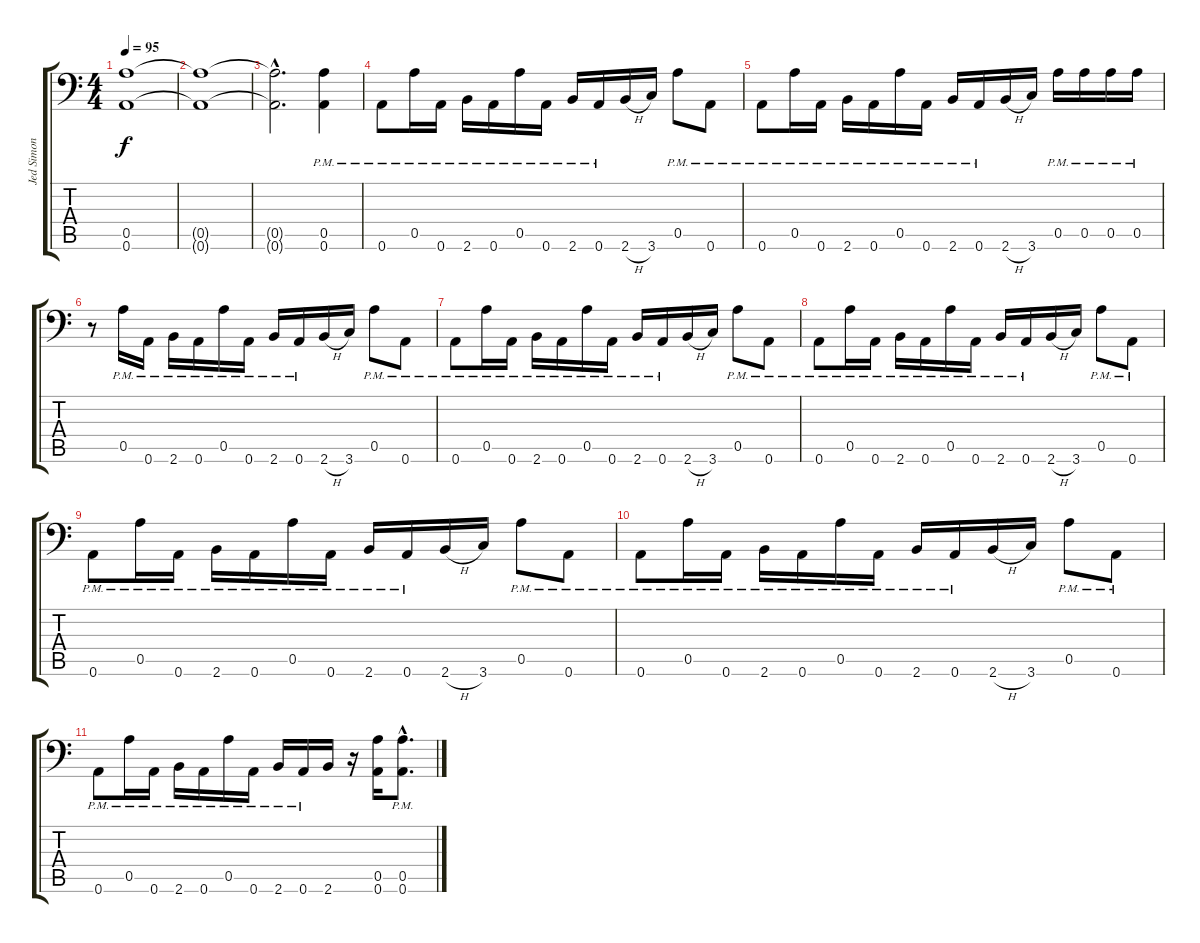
\track ("Jed Simon" "Jed Simon") {instrument distortionguitar}
\staff {score tabs}
\tuning (E4 A3 E3 A2 A2 A1) {hide}
\ts (4 4)
\tempo 95
\clef f4
\ks c
(0.5{t} 0.6{t}).1{dy f} |
(0.5{t} 0.6{t}).1 |
(0.5{hac t} 0.6{hac t}).2{d} (0.5{pm} 0.6{pm}).4 |
0.6{pm}.8 0.5{pm}.16 0.6{pm}.16 2.6{pm}.16 0.6{pm}.16 0.5{pm}.16 0.6{pm}.16 2.6{pm}.16 0.6{pm}.16 2.6{h}.16 3.6.16 0.5{pm}.8 0.6{pm}.8 |
0.6{pm}.8 0.5{pm}.16 0.6{pm}.16 2.6{pm}.16 0.6{pm}.16 0.5{pm}.16 0.6{pm}.16 2.6{pm}.16 0.6{pm}.16 2.6{h}.16 3.6.16 0.5{pm}.16 0.5{pm}.16 0.5{pm}.16 0.5{pm}.16 |
r.8 0.5{pm}.16 0.6{pm}.16 2.6{pm}.16 0.6{pm}.16 0.5{pm}.16 0.6{pm}.16 2.6{pm}.16 0.6{pm}.16 2.6{h}.16 3.6.16 0.5{pm}.8 0.6{pm}.8 |
0.6{pm}.8 0.5{pm}.16 0.6{pm}.16 2.6{pm}.16 0.6{pm}.16 0.5{pm}.16 0.6{pm}.16 2.6{pm}.16 0.6{pm}.16 2.6{h}.16 3.6.16 0.5{pm}.8 0.6{pm}.8 |
0.6{pm}.8 0.5{pm}.16 0.6{pm}.16 2.6{pm}.16 0.6{pm}.16 0.5{pm}.16 0.6{pm}.16 2.6{pm}.16 0.6{pm}.16 2.6{h}.16 3.6.16 0.5{pm}.8 0.6{pm}.8 |
0.6{pm}.8 0.5{pm}.16 0.6{pm}.16 2.6{pm}.16 0.6{pm}.16 0.5{pm}.16 0.6{pm}.16 2.6{pm}.16 0.6{pm}.16 2.6{h}.16 3.6.16 0.5{pm}.8 0.6{pm}.8 |
0.6{pm}.8 0.5{pm}.16 0.6{pm}.16 2.6{pm}.16 0.6{pm}.16 0.5{pm}.16 0.6{pm}.16 2.6{pm}.16 0.6{pm}.16 2.6{h}.16 3.6.16 0.5{pm}.8 0.6{pm}.8 |
0.6{pm}.8 0.5{pm}.16 0.6{pm}.16 2.6{pm}.16 0.6{pm}.16 0.5{pm}.16 0.6{pm}.16 2.6{pm}.16 0.6{pm}.16 2.6.16 r.16 (0.5 0.6).16 (0.5{hac pm} 0.6{hac pm}).8{d}
